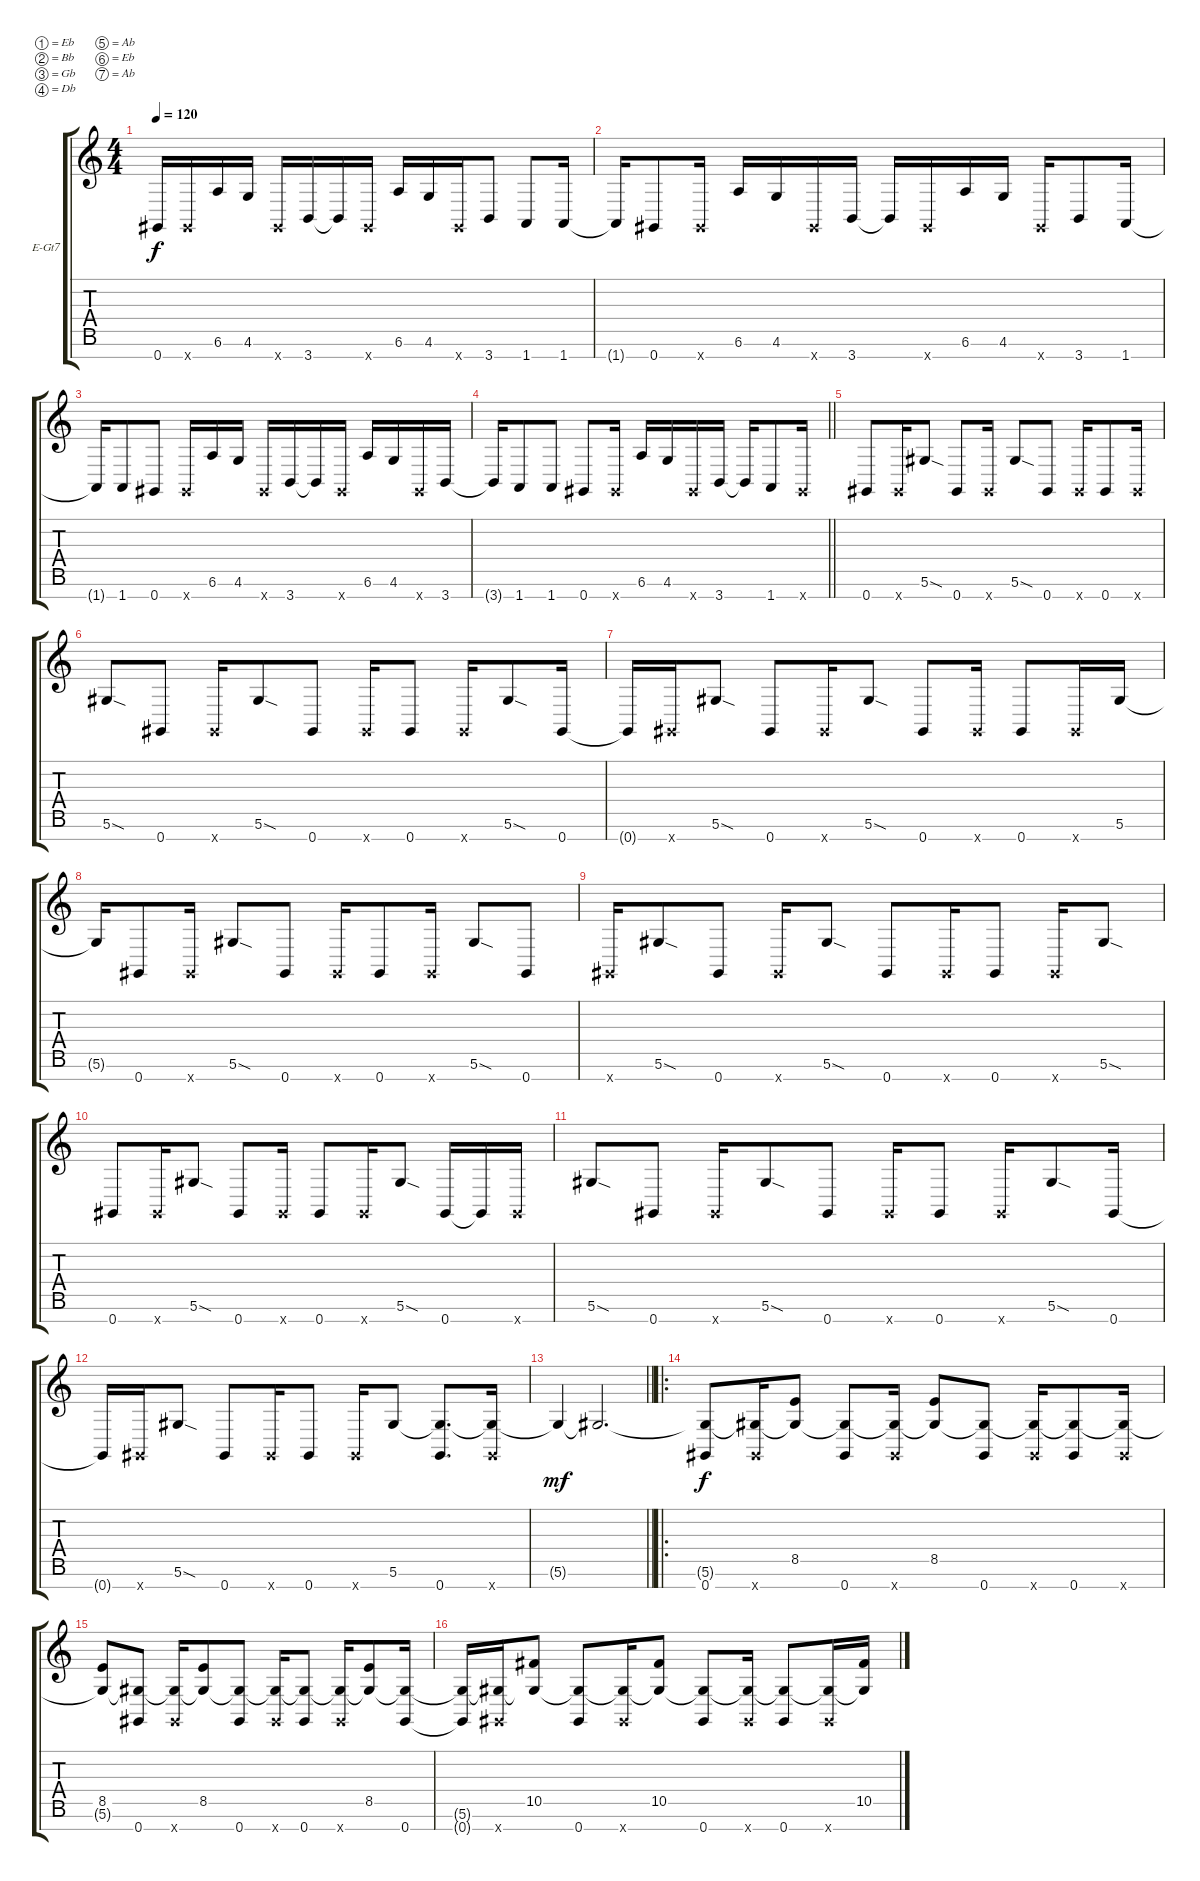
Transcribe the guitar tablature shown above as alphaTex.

\bracketExtendMode groupsimilarinstruments
\firstSystemTrackNameOrientation horizontal
\otherSystemsTrackNameOrientation horizontal
\track ("Äîðîæêà 1" "E-Gt7") {instrument distortionguitar}
\staff {score tabs}
\tuning (Eb4 Bb3 Gb3 Db3 Ab2 Eb2 Ab1)
\ts (4 4)
\tempo 120
\clef g2
\ks c
0.7{t}.16{dy f} 0.7{x}.16 6.6.16 4.6.16 0.7{x}.16 3.7.16 3.7{t}.16 0.7{x}.16 6.6.16 4.6.16 0.7{x}.16 3.7.8 1.7.8 1.7.16 |
1.7{t}.16 0.7.8 0.7{x}.16 6.6.16 4.6.16 0.7{x}.16 3.7.16 3.7{t}.16 0.7{x}.16 6.6.16 4.6.16 0.7{x}.16 3.7.8 1.7.16 |
1.7{t}.16 1.7.8 0.7.8 0.7{x}.16 6.6.16 4.6.16 0.7{x}.16 3.7.16 3.7{t}.16 0.7{x}.16 6.6.16 4.6.16 0.7{x}.16 3.7.16 |
\barLineRight lightlight
3.7{t}.16 1.7.8 1.7.8 0.7.8 0.7{x}.16 6.6.16 4.6.16 0.7{x}.16 3.7.16 3.7{t}.16 1.7.8 0.7{x}.16 |
0.7.8 0.7{x}.16 5.6{sod}.8 0.7.8 0.7{x}.16 5.6{sod}.8 0.7.8 0.7{x}.16 0.7.8 0.7{x}.16 |
5.6{sod}.8 0.7.8 0.7{x}.16 5.6{sod}.8 0.7.8 0.7{x}.16 0.7.8 0.7{x}.16 5.6{sod}.8 0.7.16 |
0.7{t}.16 0.7{x}.16 5.6{sod}.8 0.7.8 0.7{x}.16 5.6{sod}.8 0.7.8 0.7{x}.16 0.7.8 0.7{x}.16 5.6.16 |
5.6{t}.16 0.7.8 0.7{x}.16 5.6{sod}.8 0.7.8 0.7{x}.16 0.7.8 0.7{x}.16 5.6{sod}.8 0.7.8 |
0.7{x}.16 5.6{sod}.8 0.7.8 0.7{x}.16 5.6{sod}.8 0.7.8 0.7{x}.16 0.7.8 0.7{x}.16 5.6{sod}.8 |
0.7.8 0.7{x}.16 5.6{sod}.8 0.7.8 0.7{x}.16 0.7.8 0.7{x}.16 5.6{sod}.8 0.7.16 0.7{t}.16 0.7{x}.16 |
5.6{sod}.8 0.7.8 0.7{x}.16 5.6{sod}.8 0.7.8 0.7{x}.16 0.7.8 0.7{x}.16 5.6{sod}.8 0.7.16 |
0.7{t}.16 0.7{x}.16 5.6{sod}.8 0.7.8 0.7{x}.16 0.7.8 0.7{x}.16 5.6.8 (0.7 5.6{t}).8{d} (0.7{x} 5.6{t}).16 |
\barLineRight lightlight
5.6{t}.4{dy mf} 5.6{t}.2{d} |
\ro
(0.7 5.6{t}).8{dy f} (0.7{x} 5.6{t}).16 (8.5 5.6{t}).8 (0.7 5.6{t}).8 (0.7{x} 5.6{t}).16 (8.5 5.6{t}).8 (0.7 5.6{t}).8 (0.7{x} 5.6{t}).16 (0.7 5.6{t}).8 (0.7{x} 5.6{t}).16 |
(8.5 5.6{t}).8 (0.7 5.6{t}).8 (0.7{x} 5.6{t}).16 (8.5 5.6{t}).8 (0.7 5.6{t}).8 (0.7{x} 5.6{t}).16 (0.7 5.6{t}).8 (0.7{x} 5.6{t}).16 (8.5 5.6{t}).8 (0.7 5.6{t}).16 |
(0.7{t} 5.6{t}).16 (0.7{x} 5.6{t}).16 (10.5 5.6{t}).8 (0.7 5.6{t}).8 (0.7{x} 5.6{t}).16 (10.5 5.6{t}).8 (0.7 5.6{t}).8 (0.7{x} 5.6{t}).16 (0.7 5.6{t}).8 (0.7{x} 5.6{t}).16 (10.5 5.6{t}).16
